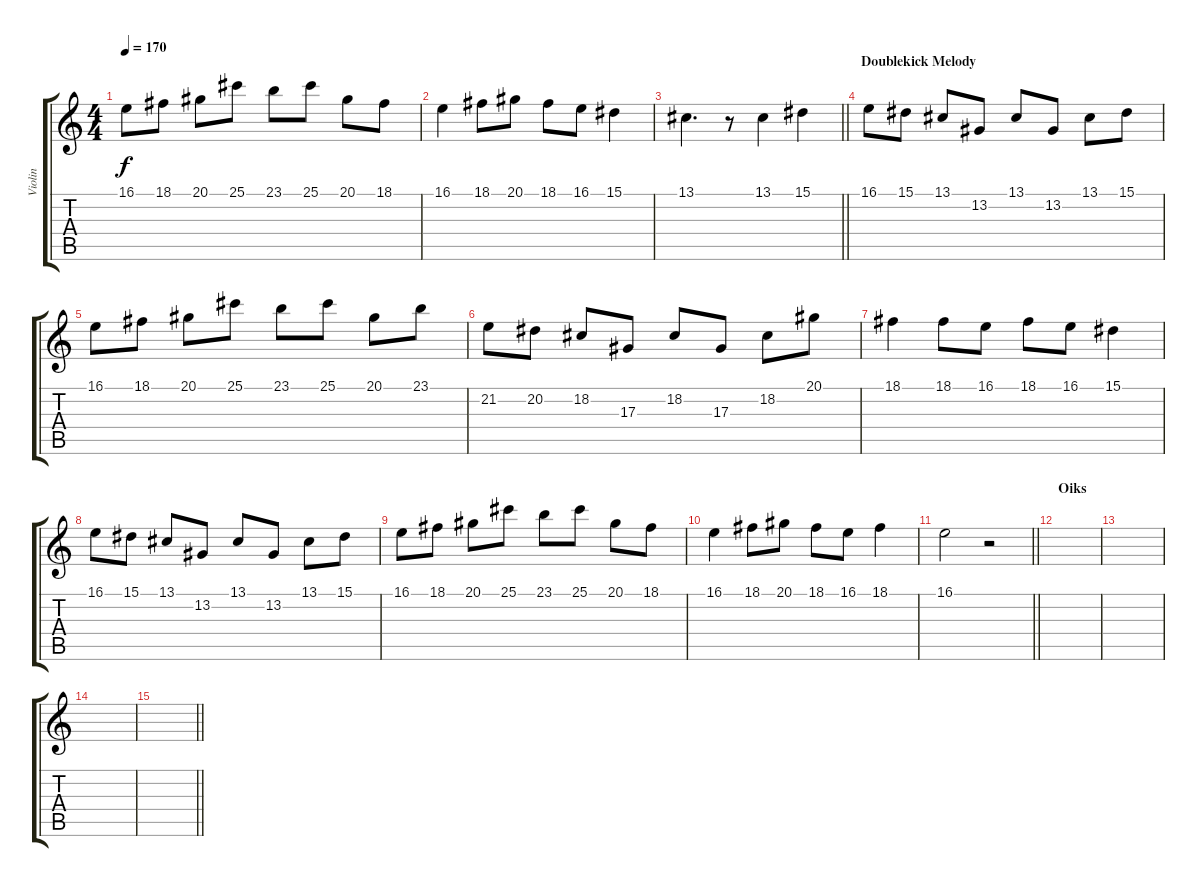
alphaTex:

\track ("Violin" "Violin") {solo instrument violin}
\staff {score tabs}
\tuning (C4 G3 Eb3 Bb2 F2 C2) {hide}
\ts (4 4)
\tempo 170
\clef g2
\ks c
16.1.8{dy f} 18.1.8 20.1.8 25.1.8 23.1.8 25.1.8 20.1.8 18.1.8 |
16.1.4 18.1.8 20.1.8 18.1.8 16.1.8 15.1.4 |
\barLineRight lightlight
13.1.4{d} r.8 13.1.4 15.1.4 |
\section ("" "Doublekick Melody")
16.1.8 15.1.8 13.1.8 13.2.8 13.1.8 13.2.8 13.1.8 15.1.8 |
16.1.8 18.1.8 20.1.8 25.1.8 23.1.8 25.1.8 20.1.8 23.1.8 |
21.2.8 20.2.8 18.2.8 17.3.8 18.2.8 17.3.8 18.2.8 20.1.8 |
18.1.4 18.1.8 16.1.8 18.1.8 16.1.8 15.1.4 |
16.1.8 15.1.8 13.1.8 13.2.8 13.1.8 13.2.8 13.1.8 15.1.8 |
16.1.8 18.1.8 20.1.8 25.1.8 23.1.8 25.1.8 20.1.8 18.1.8 |
16.1.4 18.1.8 20.1.8 18.1.8 16.1.8 18.1.4 |
\barLineRight lightlight
16.1.2 r.2 |
\section ("" "Oiks")
|
|
|
\barLineRight lightlight
